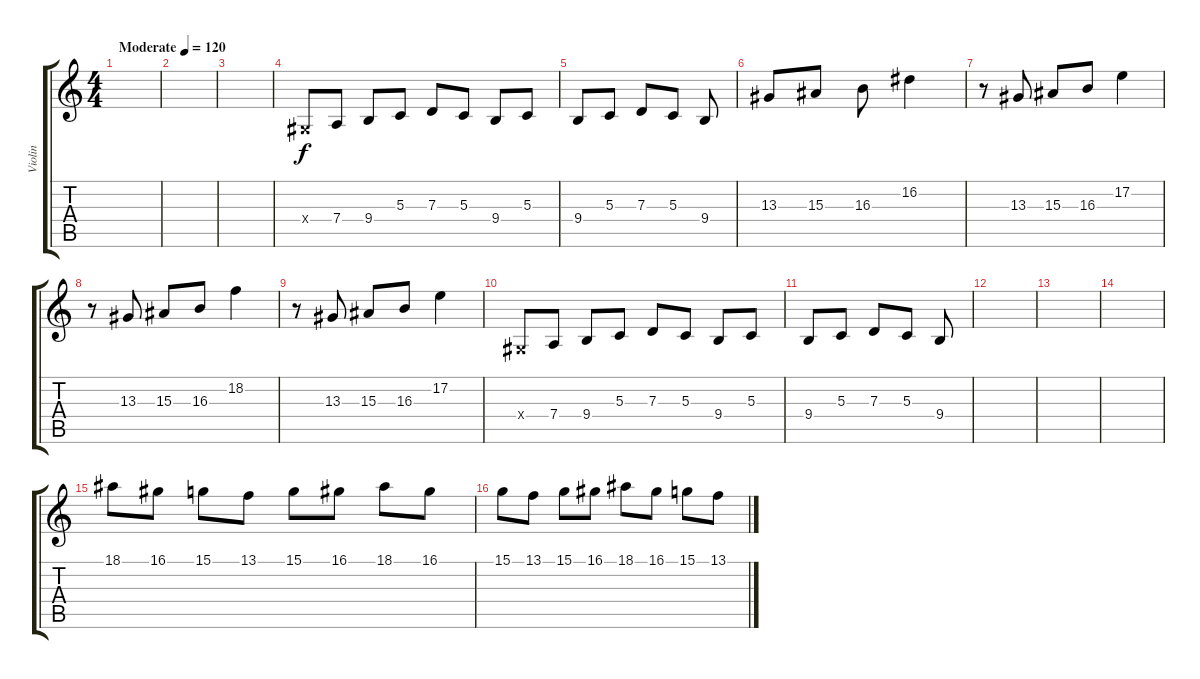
\track ("Violin" "Violin") {instrument violin}
\staff {score tabs}
\tuning (E4 B3 G3 D3 A2 E2) {hide}
\ts (4 4)
\tempo (120 "Moderate")
\clef g2
\ks c
|
|
|
6.4{x}.8 7.4.8 9.4.8 5.3.8 7.3.8 5.3.8 9.4.8 5.3.8 |
9.4.8 5.3.8 7.3.8 5.3.8 9.4.8 |
13.3.8 15.3.8 16.3.8 16.2.4 |
r.8 13.3.8 15.3.8 16.3.8 17.2.4 |
r.8 13.3.8 15.3.8 16.3.8 18.2.4 |
r.8 13.3.8 15.3.8 16.3.8 17.2.4 |
6.4{x}.8 7.4.8 9.4.8 5.3.8 7.3.8 5.3.8 9.4.8 5.3.8 |
9.4.8 5.3.8 7.3.8 5.3.8 9.4.8 |
|
|
|
18.1.8 16.1.8 15.1.8 13.1.8 15.1.8 16.1.8 18.1.8 16.1.8 |
15.1.8 13.1.8 15.1.8 16.1.8 18.1.8 16.1.8 15.1.8 13.1.8
